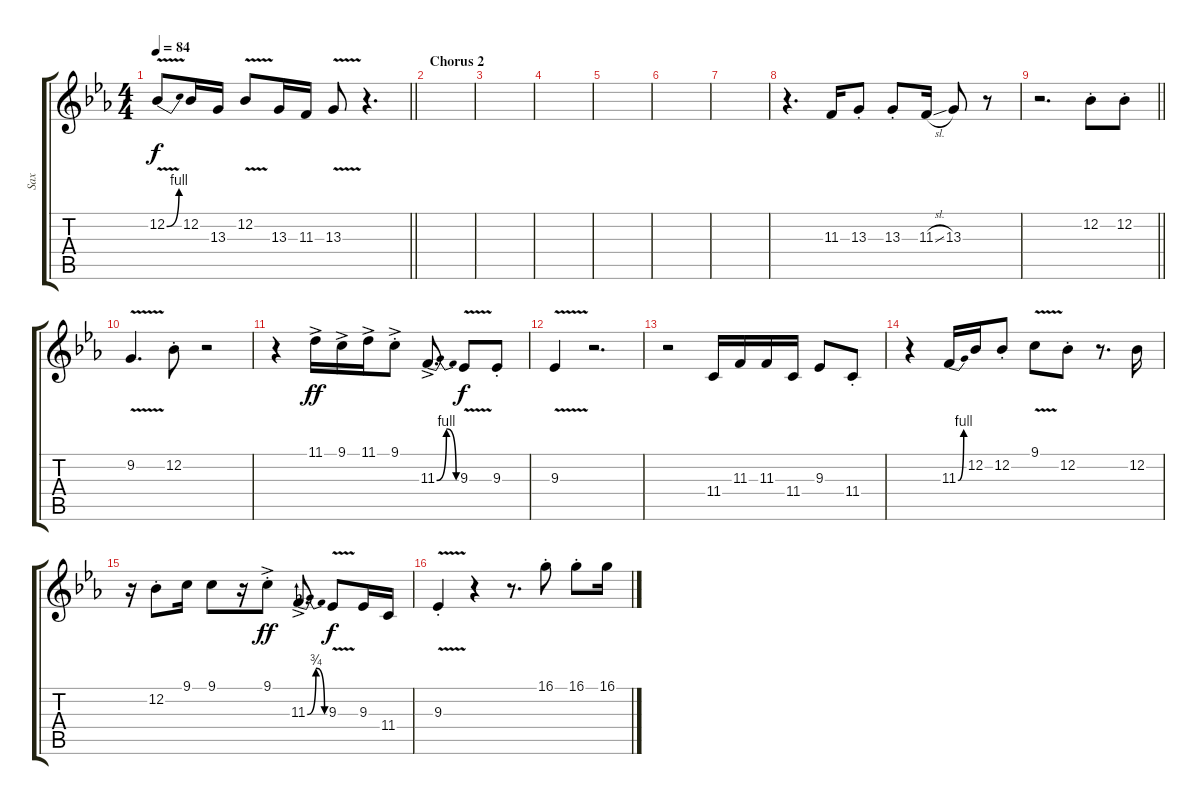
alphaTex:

\track ("Sax" "Sax") {instrument tenorsax}
\staff {score tabs}
\tuning (Eb4 Bb3 Gb3 Db3 Ab2 Eb2) {hide}
\ts (4 4)
\tempo 84
\clef g2
\barLineRight lightlight
\ks eb
12.2{be (bend 0 0 60 4) v}.8{dy f} 12.2.16 13.3.16 12.2{v}.8 13.3.16 11.3.16 13.3{v}.8 r.4{d} |
\section ("" "Chorus 2")
|
|
|
|
|
|
r.4{d} 11.3.16 13.3{st}.8 13.3{st}.8 11.3{sl}.16 13.3.8 r.8 |
\barLineRight lightlight
r.2{d} 12.2{st}.8 12.2{st}.8 |
9.2{v}.4{d} 12.2{st}.8 r.2 |
r.4 11.1{ac}.16{dy ff} 9.1{ac}.16 11.1{ac}.16 9.1{ac st}.8 11.3{be (bendrelease 0 0 15 4 45 4 60 0) ac}.8{d} 9.3{v}.8{dy f} 9.3{st}.8 |
9.3{v}.4 r.2{d} |
r.2 11.4.16 11.3.16 11.3.16 11.4.16 9.3.8 11.4{st}.8 |
r.4 11.3{be (bend 0 0 60 4)}.16 12.2.16 12.2{st}.8 9.1{v}.8 12.2{st}.8 r.8{d} 12.2.16 |
r.16 12.2{st}.8 9.1.16 9.1.8 r.16 9.1{ac st}.8{dy ff} 11.3{be (bendrelease 0 0 15 3 45 3 60 0) ac}.8{d} 9.3{v}.8{dy f} 9.3.16 11.4.16 |
9.3{v st}.4 r.4 r.8{d} 16.1{st}.8 16.1{st}.8 16.1.16
